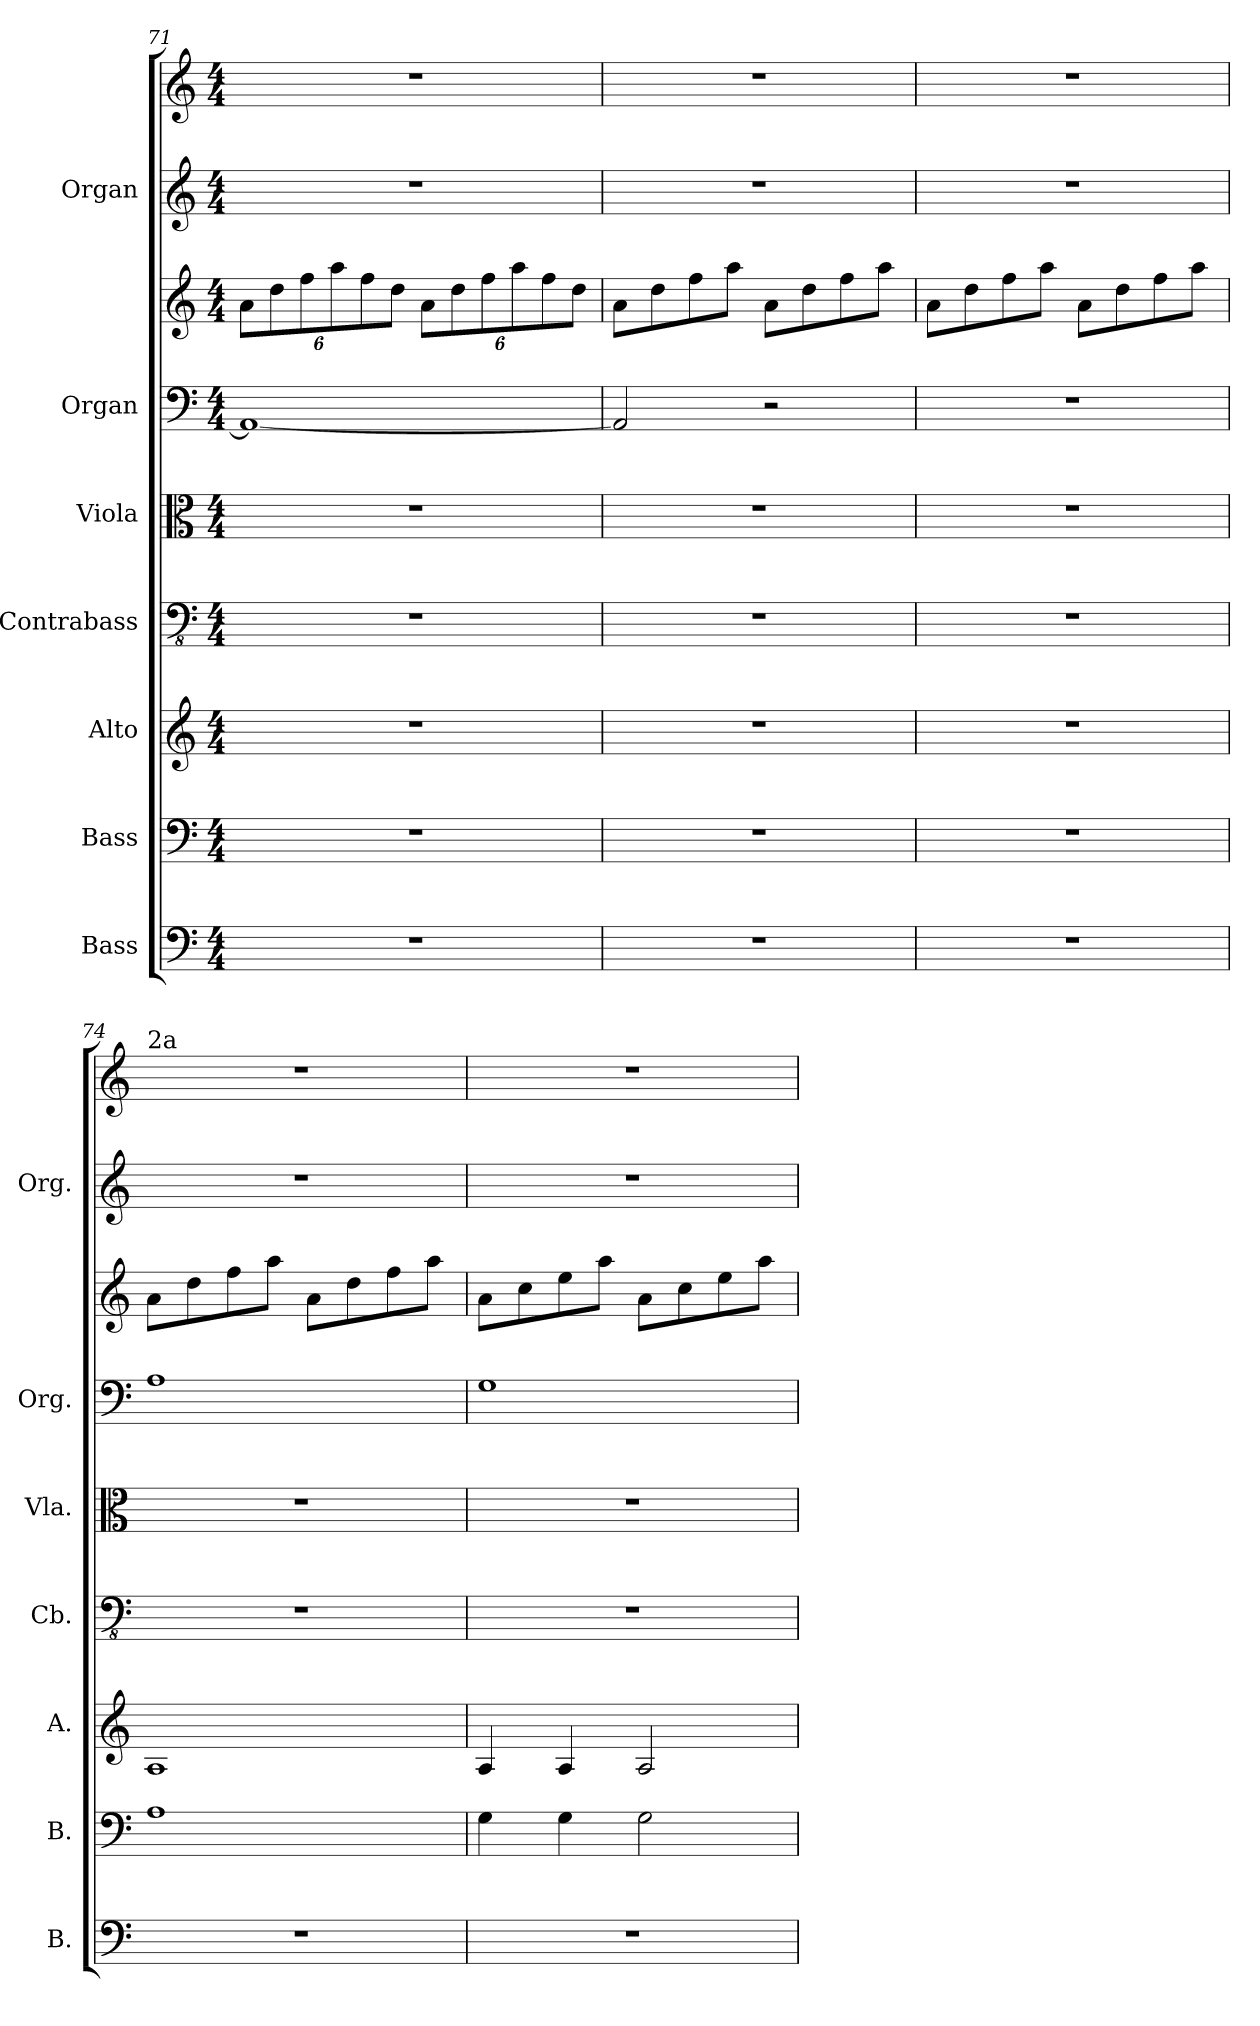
**kern	**kern	**kern	**kern	**kern	**kern	**kern	**kern	**kern
*part7	*part6	*part5	*part4	*part3	*part2	*part2	*part1	*part1
*staff9	*staff8	*staff7	*staff6	*staff5	*staff4	*staff3	*staff2	*staff1
*I"Bass	*I"Bass	*I"Alto	*I"Contrabass	*I"Viola	*I"Organ	*	*I"Organ	*
*I'B.	*I'B.	*I'A.	*I'Cb.	*I'Vla.	*I'Org.	*	*I'Org.	*
!!LO:PB:g=z
*clefF4	*clefF4	*clefG2	*clefFv4	*clefC3	*clefF4	*clefG2	*clefG2	*clefG2
*	*	*	*ITrd7c12	*	*	*	*	*
*k[]	*k[]	*k[]	*k[]	*k[]	*k[]	*k[]	*k[]	*k[]
*M4/4	*M4/4	*M4/4	*M4/4	*M4/4	*M4/4	*M4/4	*M4/4	*M4/4
*	*	*	*	*	*	*Xbrackettup	*	*
=71	=71	=71	=71	=71	=71	=71	=71	=71
1r	1r	1r	1r	1r	1AA_	12a\L	1r	1r
.	.	.	.	.	.	12dd\	.	.
.	.	.	.	.	.	12ff\	.	.
.	.	.	.	.	.	12aa\	.	.
.	.	.	.	.	.	12ff\	.	.
.	.	.	.	.	.	12dd\J	.	.
.	.	.	.	.	.	12a\L	.	.
.	.	.	.	.	.	12dd\	.	.
.	.	.	.	.	.	12ff\	.	.
.	.	.	.	.	.	12aa\	.	.
.	.	.	.	.	.	12ff\	.	.
.	.	.	.	.	.	12dd\J	.	.
=72	=72	=72	=72	=72	=72	=72	=72	=72
1r	1r	1r	1r	1r	2AA/]	8a\L	1r	1r
.	.	.	.	.	.	8dd\	.	.
.	.	.	.	.	.	8ff\	.	.
.	.	.	.	.	.	8aa\J	.	.
.	.	.	.	.	2r	8a\L	.	.
.	.	.	.	.	.	8dd\	.	.
.	.	.	.	.	.	8ff\	.	.
.	.	.	.	.	.	8aa\J	.	.
=73	=73	=73	=73	=73	=73	=73	=73	=73
1r	1r	1r	1r	1r	1r	8a\L	1r	1r
.	.	.	.	.	.	8dd\	.	.
.	.	.	.	.	.	8ff\	.	.
.	.	.	.	.	.	8aa\J	.	.
.	.	.	.	.	.	8a\L	.	.
.	.	.	.	.	.	8dd\	.	.
.	.	.	.	.	.	8ff\	.	.
.	.	.	.	.	.	8aa\J	.	.
=74	=74	=74	=74	=74	=74	=74	=74	=74
!	!	!	!	!	!	!	!	!LO:TX:a:t=2a
1r	1A	1A	1r	1r	1A	8a\L	1r	1r
.	.	.	.	.	.	8dd\	.	.
.	.	.	.	.	.	8ff\	.	.
.	.	.	.	.	.	8aa\J	.	.
.	.	.	.	.	.	8a\L	.	.
.	.	.	.	.	.	8dd\	.	.
.	.	.	.	.	.	8ff\	.	.
.	.	.	.	.	.	8aa\J	.	.
!!LO:PB:g=z
=75	=75	=75	=75	=75	=75	=75	=75	=75
1r	4G\	4A/	1r	1r	1G	8a\L	1r	1r
.	.	.	.	.	.	8cc\	.	.
.	4G\	4A/	.	.	.	8ee\	.	.
.	.	.	.	.	.	8aa\J	.	.
.	2G\	2A/	.	.	.	8a\L	.	.
.	.	.	.	.	.	8cc\	.	.
.	.	.	.	.	.	8ee\	.	.
.	.	.	.	.	.	8aa\J	.	.
=	=	=	=	=	=	=	=	=
*-	*-	*-	*-	*-	*-	*-	*-	*-
